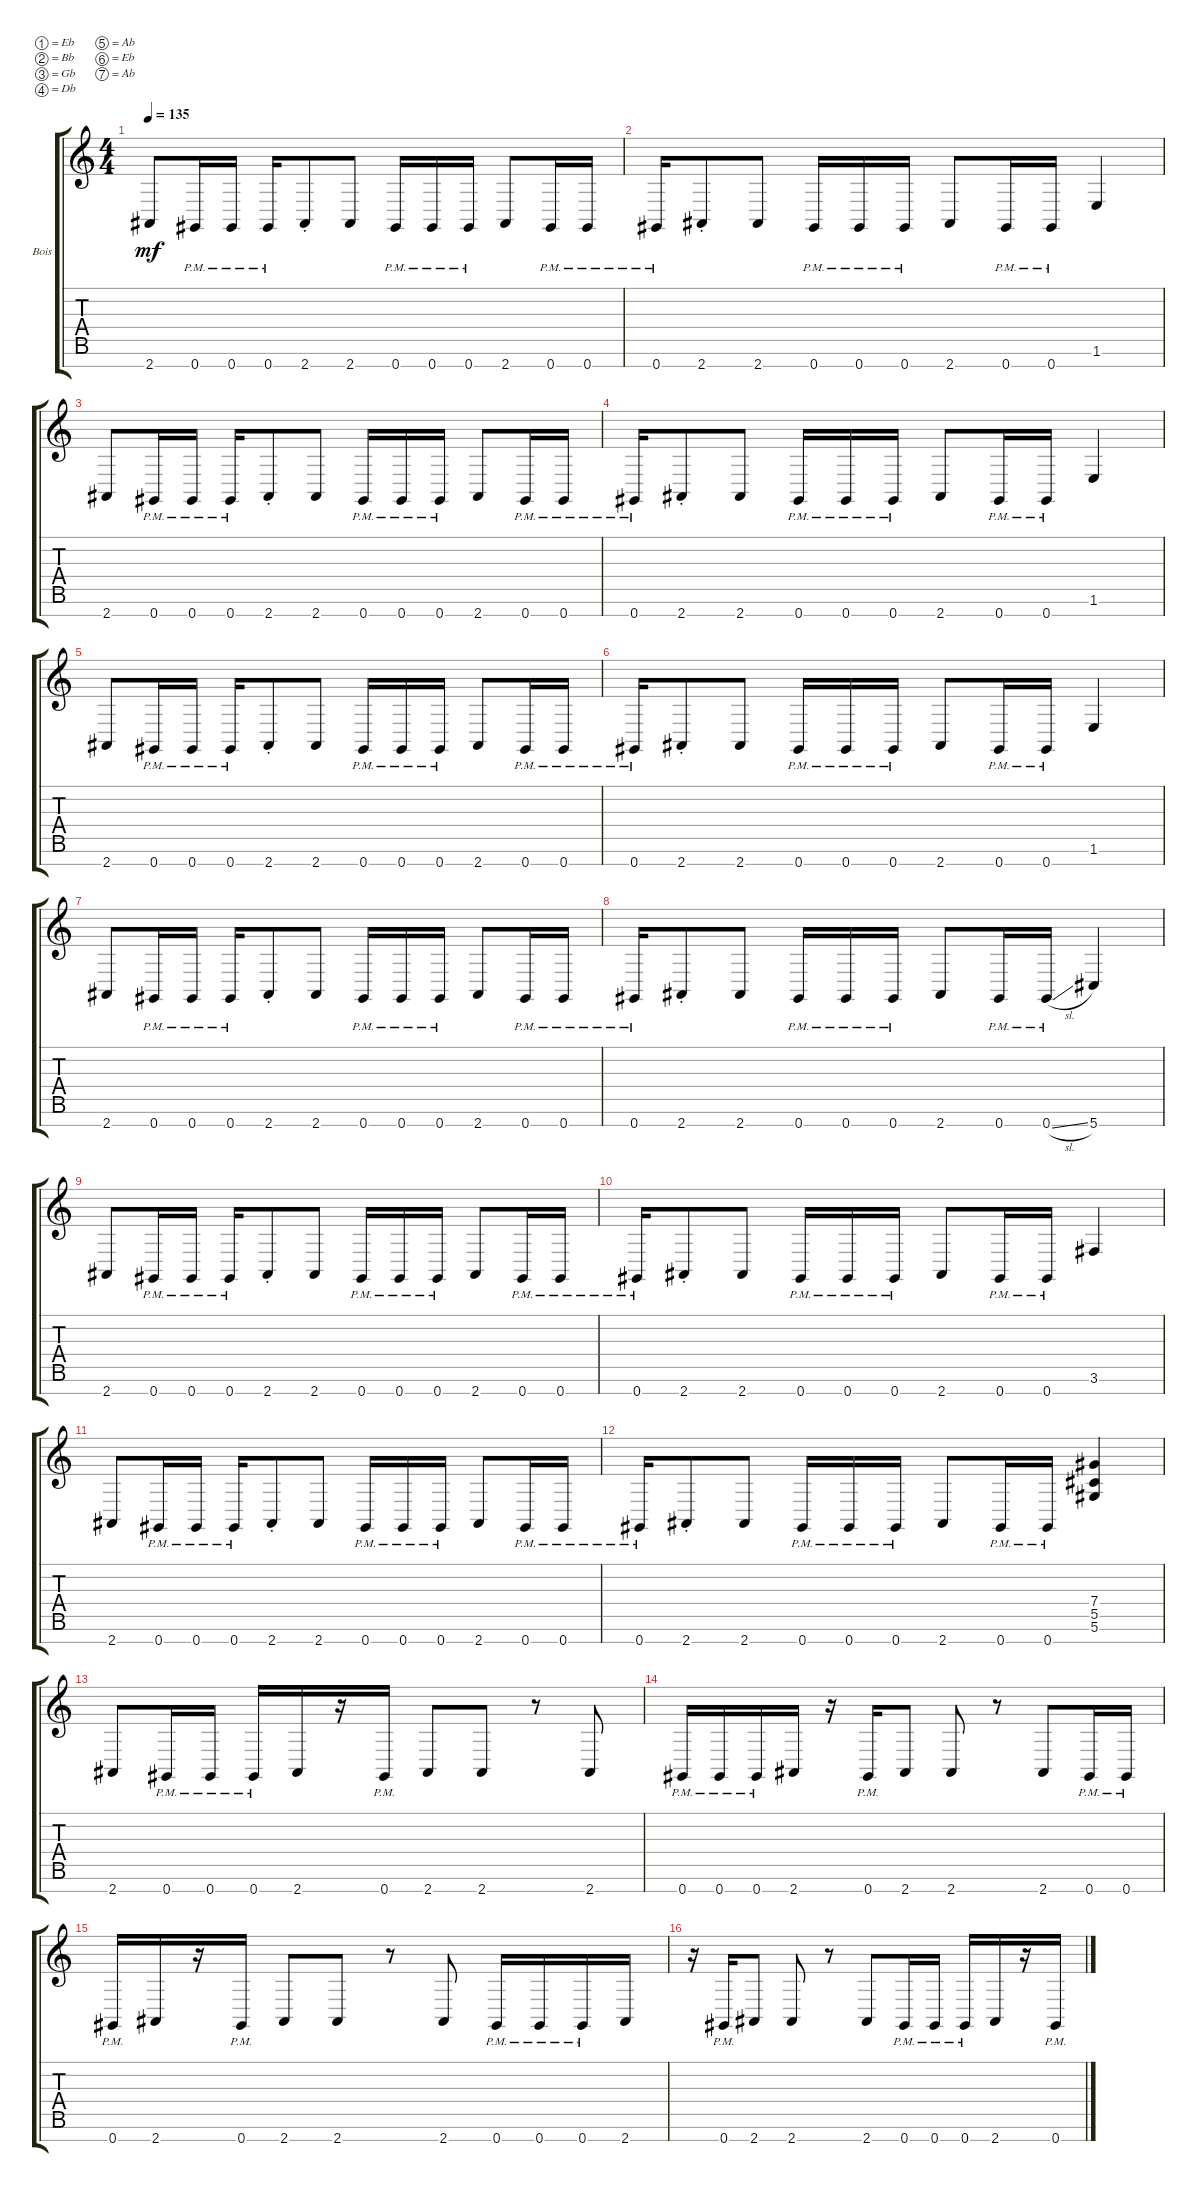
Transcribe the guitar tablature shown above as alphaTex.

\defaultSystemsLayout 4
\bracketExtendMode groupsimilarinstruments
\multiBarRest
\firstSystemTrackNameOrientation horizontal
\otherSystemsTrackNameOrientation horizontal
\track ("Alex Bois" "Bois") {instrument distortionguitar}
\staff {score tabs}
\tuning (Eb4 Bb3 Gb3 Db3 Ab2 Eb2 Ab1)
\ts (4 4)
\tempo 135
\clef g2
\ks c
2.7.8{dy mf instrument distortionguitar} 0.7{pm}.16 0.7{pm}.16 0.7{pm}.16 2.7{st}.8 2.7.8 0.7{pm}.16 0.7{pm}.16 0.7{pm}.16 2.7.8 0.7{pm}.16 0.7{pm}.16 |
0.7{pm}.16 2.7{st}.8 2.7.8 0.7{pm}.16 0.7{pm}.16 0.7{pm}.16 2.7.8 0.7{pm}.16 0.7{pm}.16 1.6.4 |
2.7.8 0.7{pm}.16 0.7{pm}.16 0.7{pm}.16 2.7{st}.8 2.7.8 0.7{pm}.16 0.7{pm}.16 0.7{pm}.16 2.7.8 0.7{pm}.16 0.7{pm}.16 |
0.7{pm}.16 2.7{st}.8 2.7.8 0.7{pm}.16 0.7{pm}.16 0.7{pm}.16 2.7.8 0.7{pm}.16 0.7{pm}.16 1.6.4 |
2.7.8 0.7{pm}.16 0.7{pm}.16 0.7{pm}.16 2.7{st}.8 2.7.8 0.7{pm}.16 0.7{pm}.16 0.7{pm}.16 2.7.8 0.7{pm}.16 0.7{pm}.16 |
0.7{pm}.16 2.7{st}.8 2.7.8 0.7{pm}.16 0.7{pm}.16 0.7{pm}.16 2.7.8 0.7{pm}.16 0.7{pm}.16 1.6.4 |
2.7.8 0.7{pm}.16 0.7{pm}.16 0.7{pm}.16 2.7{st}.8 2.7.8 0.7{pm}.16 0.7{pm}.16 0.7{pm}.16 2.7.8 0.7{pm}.16 0.7{pm}.16 |
0.7{pm}.16 2.7{st}.8 2.7.8 0.7{pm}.16 0.7{pm}.16 0.7{pm}.16 2.7.8 0.7{pm}.16 0.7{sl pm}.16 5.7.4 |
2.7.8 0.7{pm}.16 0.7{pm}.16 0.7{pm}.16 2.7{st}.8 2.7.8 0.7{pm}.16 0.7{pm}.16 0.7{pm}.16 2.7.8 0.7{pm}.16 0.7{pm}.16 |
0.7{pm}.16 2.7{st}.8 2.7.8 0.7{pm}.16 0.7{pm}.16 0.7{pm}.16 2.7.8 0.7{pm}.16 0.7{pm}.16 3.6.4 |
2.7.8 0.7{pm}.16 0.7{pm}.16 0.7{pm}.16 2.7{st}.8 2.7.8 0.7{pm}.16 0.7{pm}.16 0.7{pm}.16 2.7.8 0.7{pm}.16 0.7{pm}.16 |
0.7{pm}.16 2.7{st}.8 2.7.8 0.7{pm}.16 0.7{pm}.16 0.7{pm}.16 2.7.8 0.7{pm}.16 0.7{pm}.16 (5.6 5.5 7.4).4 |
2.7.8 0.7{pm}.16 0.7{pm}.16 0.7{pm}.16 2.7.16 r.16 0.7{pm}.16 2.7.8 2.7.8 r.8 2.7.8 |
0.7{pm}.16 0.7{pm}.16 0.7{pm}.16 2.7.16 r.16 0.7{pm}.16 2.7.8 2.7.8 r.8 2.7.8 0.7{pm}.16 0.7{pm}.16 |
0.7{pm}.16 2.7.16 r.16 0.7{pm}.16 2.7.8 2.7.8 r.8 2.7.8 0.7{pm}.16 0.7{pm}.16 0.7{pm}.16 2.7.16 |
r.16 0.7{pm}.16 2.7.8 2.7.8 r.8 2.7.8 0.7{pm}.16 0.7{pm}.16 0.7{pm}.16 2.7.16 r.16 0.7{pm}.16
